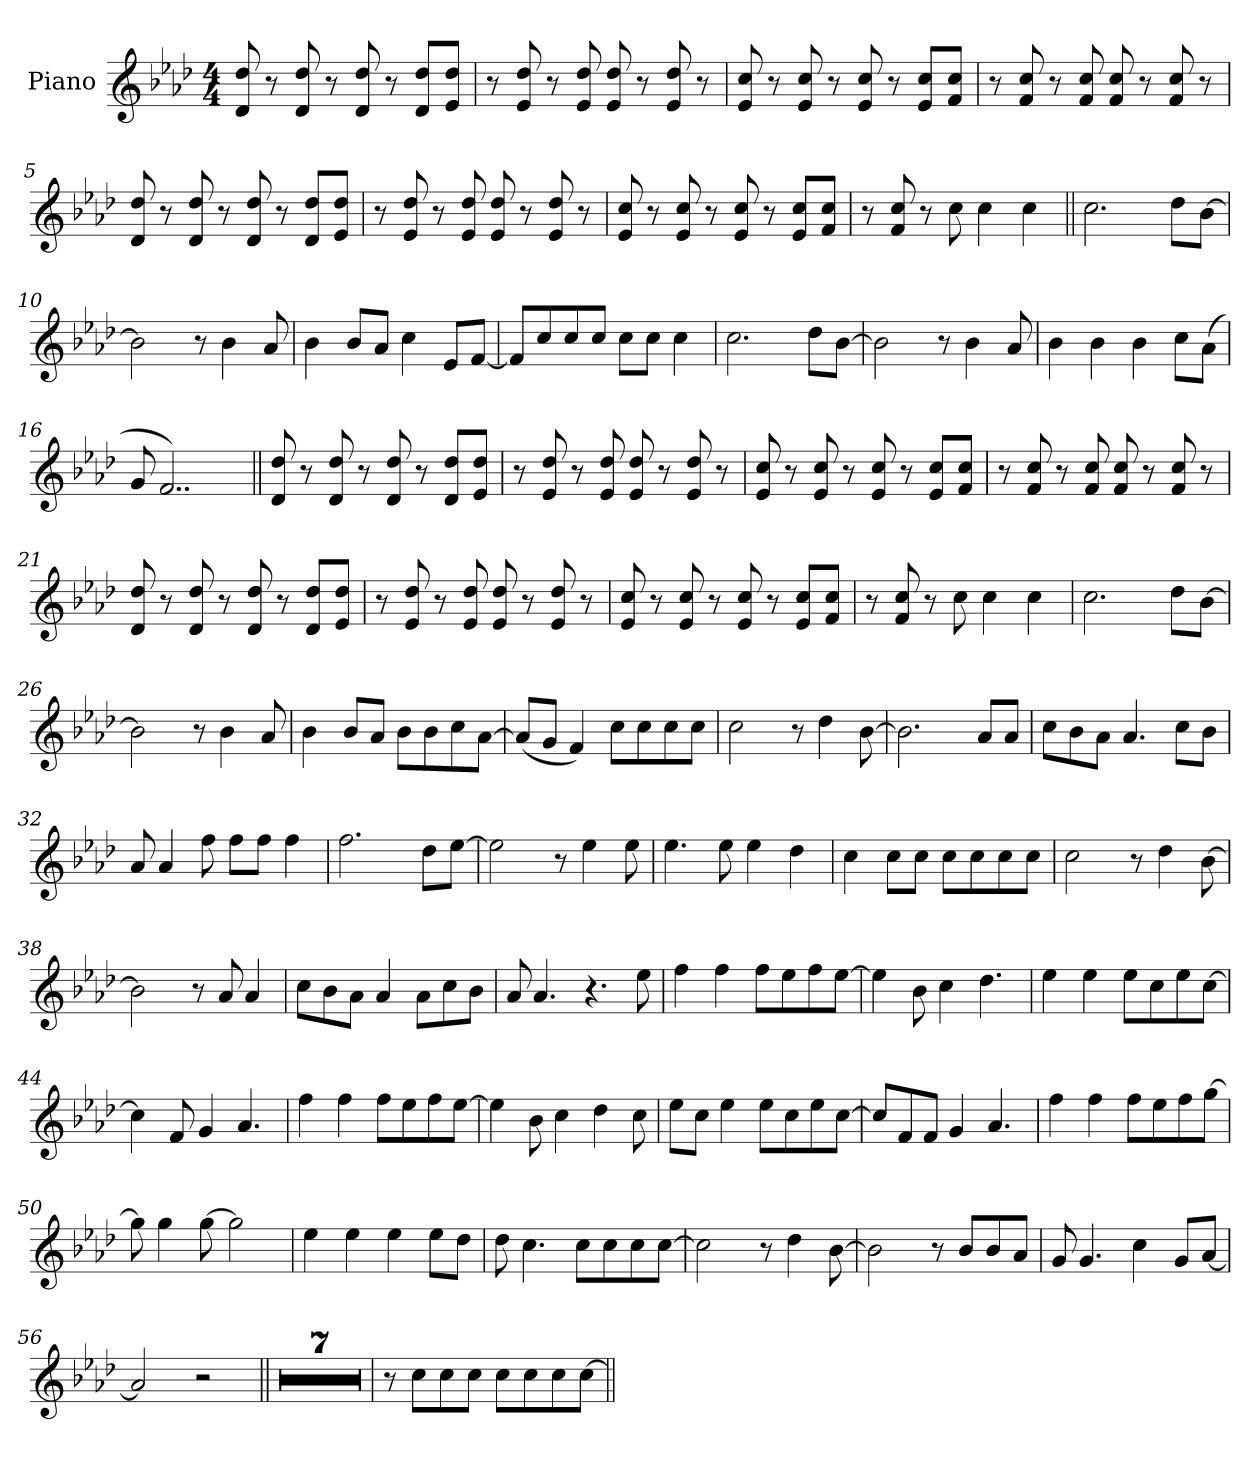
**kern
*part1
*staff1
*I"Piano
*I'Pno.
*clefG2
*k[b-e-a-d-]
*M4/4
*MM140
=1
8d-! 8dd-!
8r
8d-! 8dd-!
8r
8d-! 8dd-!
8r
8d-! 8dd-!L
8e-! 8dd-!J
=2
8r
8e-! 8dd-!
8r
8e-! 8dd-!
8e-! 8dd-!
8r
8e-! 8dd-!
8r
=3
8e-! 8cc!
8r
8e-! 8cc!
8r
8e-! 8cc!
8r
8e-! 8cc!L
8f! 8cc!J
=4
8r
8f! 8cc!
8r
8f! 8cc!
8f! 8cc!
8r
8f! 8cc!
8r
=5
8d-! 8dd-!
8r
8d-! 8dd-!
8r
8d-! 8dd-!
8r
8d-! 8dd-!L
8e-! 8dd-!J
=6
8r
8e-! 8dd-!
8r
8e-! 8dd-!
8e-! 8dd-!
8r
8e-! 8dd-!
8r
=7
8e-! 8cc!
8r
8e-! 8cc!
8r
8e-! 8cc!
8r
8e-! 8cc!L
8f! 8cc!J
=8
8r
8f! 8cc!
8r
8cc
4cc
4cc
=9||
2.cc
8dd-L
[8b-J
=10
2b-]
8r
4b-
8a-
=11
4b-
8b-L
8a-J
4cc
8e-L
[8fJ
=12
8fL]
8cc
8cc
8ccJ
8ccL
8ccJ
4cc
=13
2.cc
8dd-L
[8b-J
=14
2b-]
8r
4b-
8a-
=15
4b-
4b-
4b-
8ccL
(8a-J
=16
8g
2..f)
=17||
8d-! 8dd-!
8r
8d-! 8dd-!
8r
8d-! 8dd-!
8r
8d-! 8dd-!L
8e-! 8dd-!J
=18
8r
8e-! 8dd-!
8r
8e-! 8dd-!
8e-! 8dd-!
8r
8e-! 8dd-!
8r
=19
8e-! 8cc!
8r
8e-! 8cc!
8r
8e-! 8cc!
8r
8e-! 8cc!L
8f! 8cc!J
=20
8r
8f! 8cc!
8r
8f! 8cc!
8f! 8cc!
8r
8f! 8cc!
8r
=21
8d-! 8dd-!
8r
8d-! 8dd-!
8r
8d-! 8dd-!
8r
8d-! 8dd-!L
8e-! 8dd-!J
=22
8r
8e-! 8dd-!
8r
8e-! 8dd-!
8e-! 8dd-!
8r
8e-! 8dd-!
8r
=23
8e-! 8cc!
8r
8e-! 8cc!
8r
8e-! 8cc!
8r
8e-! 8cc!L
8f! 8cc!J
=24
8r
8f! 8cc!
8r
8cc
4cc
4cc
=25
2.cc
8dd-L
[8b-J
=26
2b-]
8r
4b-
8a-
=27
4b-
8b-L
8a-J
8b-L
8b-
8cc
[8a-J
=28
(8a-L]
8gJ
4f)
8ccL
8cc
8cc
8ccJ
=29
2cc
8r
4dd-
[8b-
=30
2.b-]
8a-L
8a-J
=31
8ccL
8b-
8a-J
4.a-
8ccL
8b-J
=32
8a-
4a-
8ff
8ffL
8ffJ
4ff
=33
2.ff
8dd-L
[8ee-J
=34
2ee-]
8r
4ee-
8ee-
=35
4.ee-
8ee-
4ee-
4dd-
=36
4cc
8ccL
8ccJ
8ccL
8cc
8cc
8ccJ
=37
2cc
8r
4dd-
[8b-
=38
2b-]
8r
8a-
4a-
=39
8ccL
8b-
8a-J
4a-
8a-L
8cc
8b-J
=40
8a-
4.a-
4.r
8ee-
=41
4ff
4ff
8ffL
8ee-
8ff
[8ee-J
=42
4ee-]
8b-
4cc
4.dd-
=43
4ee-
4ee-
8ee-L
8cc
8ee-
[8ccJ
=44
4cc]
8f
4g
4.a-
=45
4ff
4ff
8ffL
8ee-
8ff
[8ee-J
=46
4ee-]
8b-
4cc
4dd-
8cc
=47
8ee-L
8ccJ
4ee-
8ee-L
8cc
8ee-
[8ccJ
=48
8ccL]
8f
8fJ
4g
4.a-
=49
4ff
4ff
8ffL
8ee-
8ff
[8ggJ
=50
8gg]
4gg
[8gg
2gg]
=51
4ee-
4ee-
4ee-
8ee-L
8dd-J
=52
8dd-
4.cc
8ccL
8cc
8cc
[8ccJ
=53
2cc]
8r
4dd-
[8b-
=54
2b-]
8r
8b-L
8b-
8a-J
=55
8g
4.g
4cc
8gL
[8a-J
=56
2a-]
2r
=57||
1r
=58
1r
=59
1r
=60
1r
=61
1r
=62
1r
=63
1r
=64
8r
8ccL
8cc
8ccJ
8ccL
8cc
8cc
[8ccJ
=||
*-
